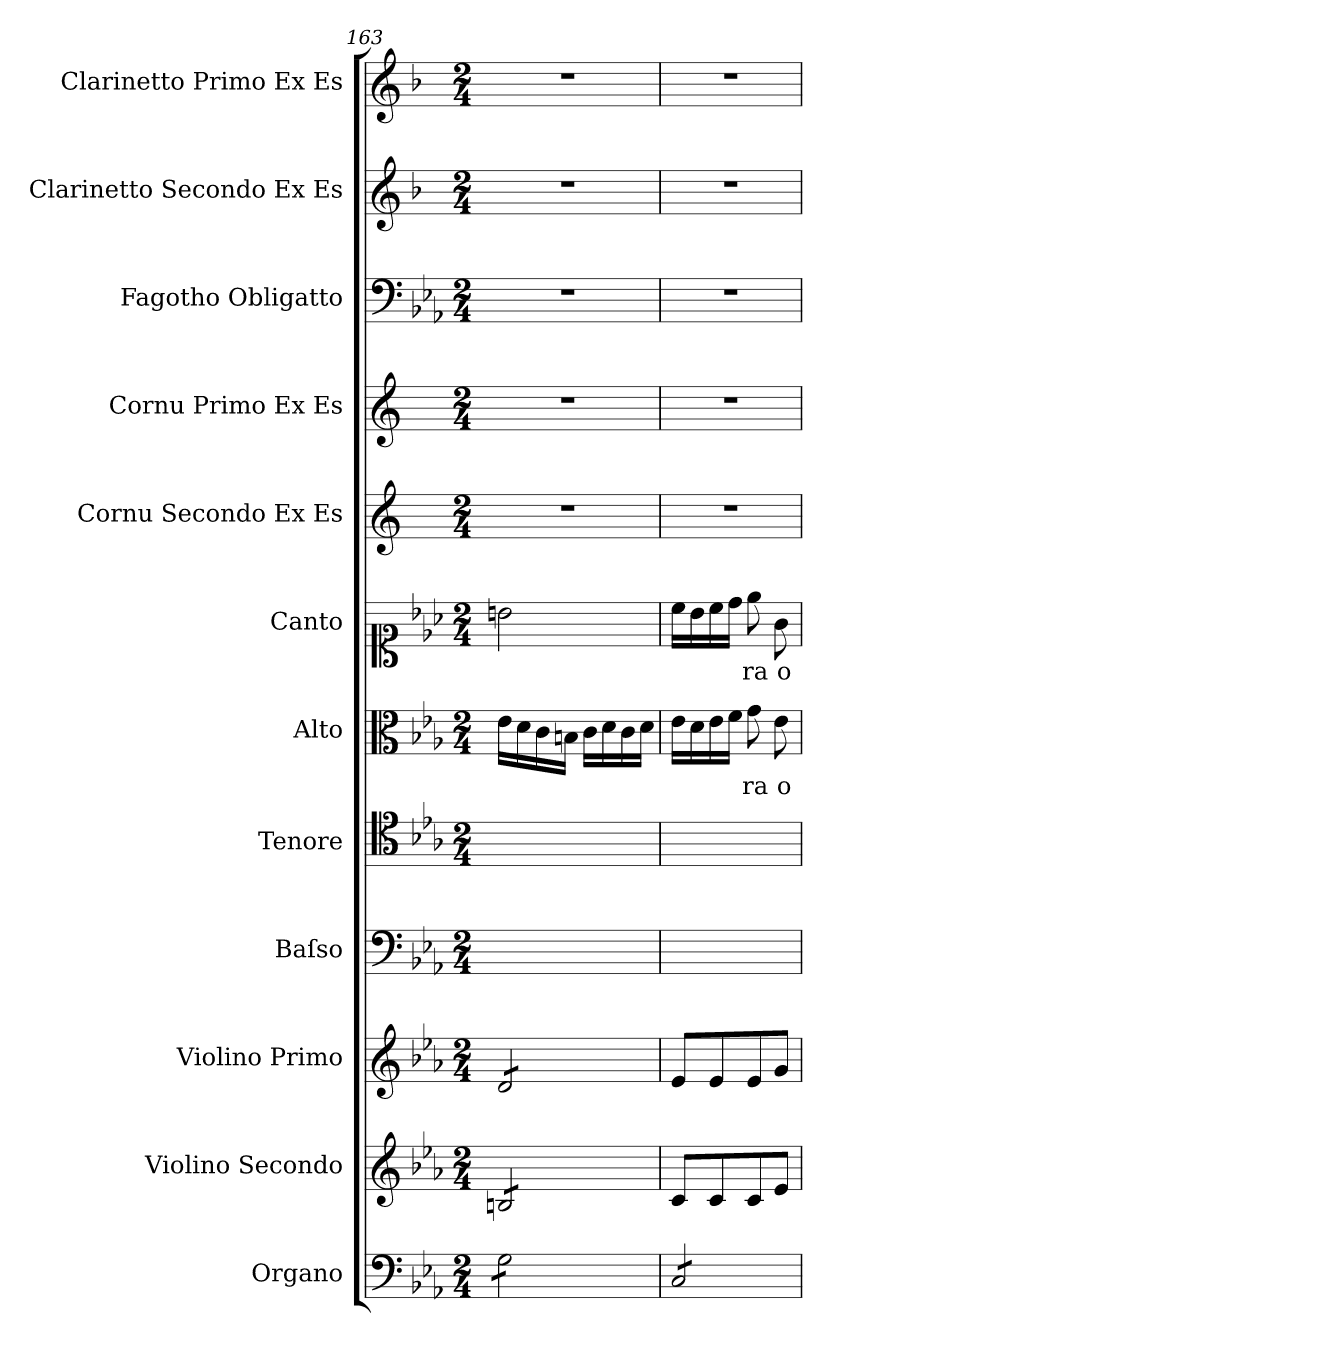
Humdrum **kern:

**kern	**kern	**kern	**kern	**kern	**kern	**text	**kern	**text	**kern	**kern	**kern	**kern	**kern
*part12	*part11	*part10	*part9	*part8	*part7	*part7	*part6	*part6	*part5	*part4	*part3	*part2	*part1
*staff12	*staff11	*staff10	*staff9	*staff8	*staff7	*staff7	*staff6	*staff6	*staff5	*staff4	*staff3	*staff2	*staff1
*I"Organo	*I"Violino Secondo	*I"Violino Primo	*I"Baſso	*I"Tenore	*I"Alto	*	*I"Canto	*	*I"Cornu Secondo Ex Es	*I"Cornu Primo Ex Es	*I"Fagotho Obligatto	*I"Clarinetto Secondo Ex Es	*I"Clarinetto Primo Ex Es
*I'Org	*	*I'Vno I	*I'B.	*I'T.	*I'A.	*	*I'C.	*	*	*I'Cor I	*I'Fag.	*	*I'Cor I
*clefF4	*clefG2	*clefG2	*clefF4	*clefC4	*clefC3	*	*clefC1	*	*clefG2	*clefG2	*clefF4	*clefG2	*clefG2
*	*	*	*	*	*	*	*	*	*ITrd5c9	*ITrd5c9	*	*ITrd1c2	*ITrd1c2
*k[b-e-a-]	*k[b-e-a-]	*k[b-e-a-]	*k[b-e-a-]	*k[b-e-a-]	*k[b-e-a-]	*	*k[b-e-a-]	*	*k[b-e-a-]	*k[b-e-a-]	*k[b-e-a-]	*k[b-e-a-]	*k[b-e-a-]
*c:	*c:	*c:	*c:	*c:	*c:	*	*c:	*	*c:	*c:	*c:	*c:	*c:
*M2/4	*M2/4	*M2/4	*M2/4	*M2/4	*M2/4	*	*M2/4	*	*M2/4	*M2/4	*M2/4	*M2/4	*M2/4
=163	=163	=163	=163	=163	=163	=163	=163	=163	=163	=163	=163	=163	=163
*tremolo	*	*	*	*	*	*	*	*	*	*	*	*	*
*	*tremolo	*	*	*	*	*	*	*	*	*	*	*	*
*	*	*tremolo	*	*	*	*	*	*	*	*	*	*	*
8G\L	8Bn/L	8d/L	2ryy	2ryy	16e-\LL	.	2bn\	.	2r	2r	2r	2r	2r
.	.	.	.	.	16d\	.	.	.	.	.	.	.	.
8G\	8Bn/	8d/	.	.	16c\	.	.	.	.	.	.	.	.
.	.	.	.	.	16Bn\JJ	.	.	.	.	.	.	.	.
8G\	8Bn/	8d/	.	.	16c\LL	.	.	.	.	.	.	.	.
.	.	.	.	.	16d\	.	.	.	.	.	.	.	.
8G\J	8Bn/J	8d/J	.	.	16c\	.	.	.	.	.	.	.	.
*	*	*Xtremolo	*	*	*	*	*	*	*	*	*	*	*
*	*Xtremolo	*	*	*	*	*	*	*	*	*	*	*	*
.	.	.	.	.	16d\JJ	.	.	.	.	.	.	.	.
=164	=164	=164	=164	=164	=164	=164	=164	=164	=164	=164	=164	=164	=164
8C/L	8c/L	8e-/L	2ryy	2ryy	16e-\LL	.	16cc\LL	.	2r	2r	2r	2r	2r
.	.	.	.	.	16d\	.	16b-\	.	.	.	.	.	.
8C/	8c/	8e-/	.	.	16e-\	.	16cc\	.	.	.	.	.	.
.	.	.	.	.	16f\JJ	.	16dd\JJ	.	.	.	.	.	.
8C/	8c/	8e-/	.	.	8g\	-ra	8ee-\	-ra	.	.	.	.	.
8C/J	8e-/J	8g/J	.	.	8e-\	o-	8g\	o-	.	.	.	.	.
*Xtremolo	*	*	*	*	*	*	*	*	*	*	*	*	*
=	=	=	=	=	=	=	=	=	=	=	=	=	=
*-	*-	*-	*-	*-	*-	*-	*-	*-	*-	*-	*-	*-	*-
